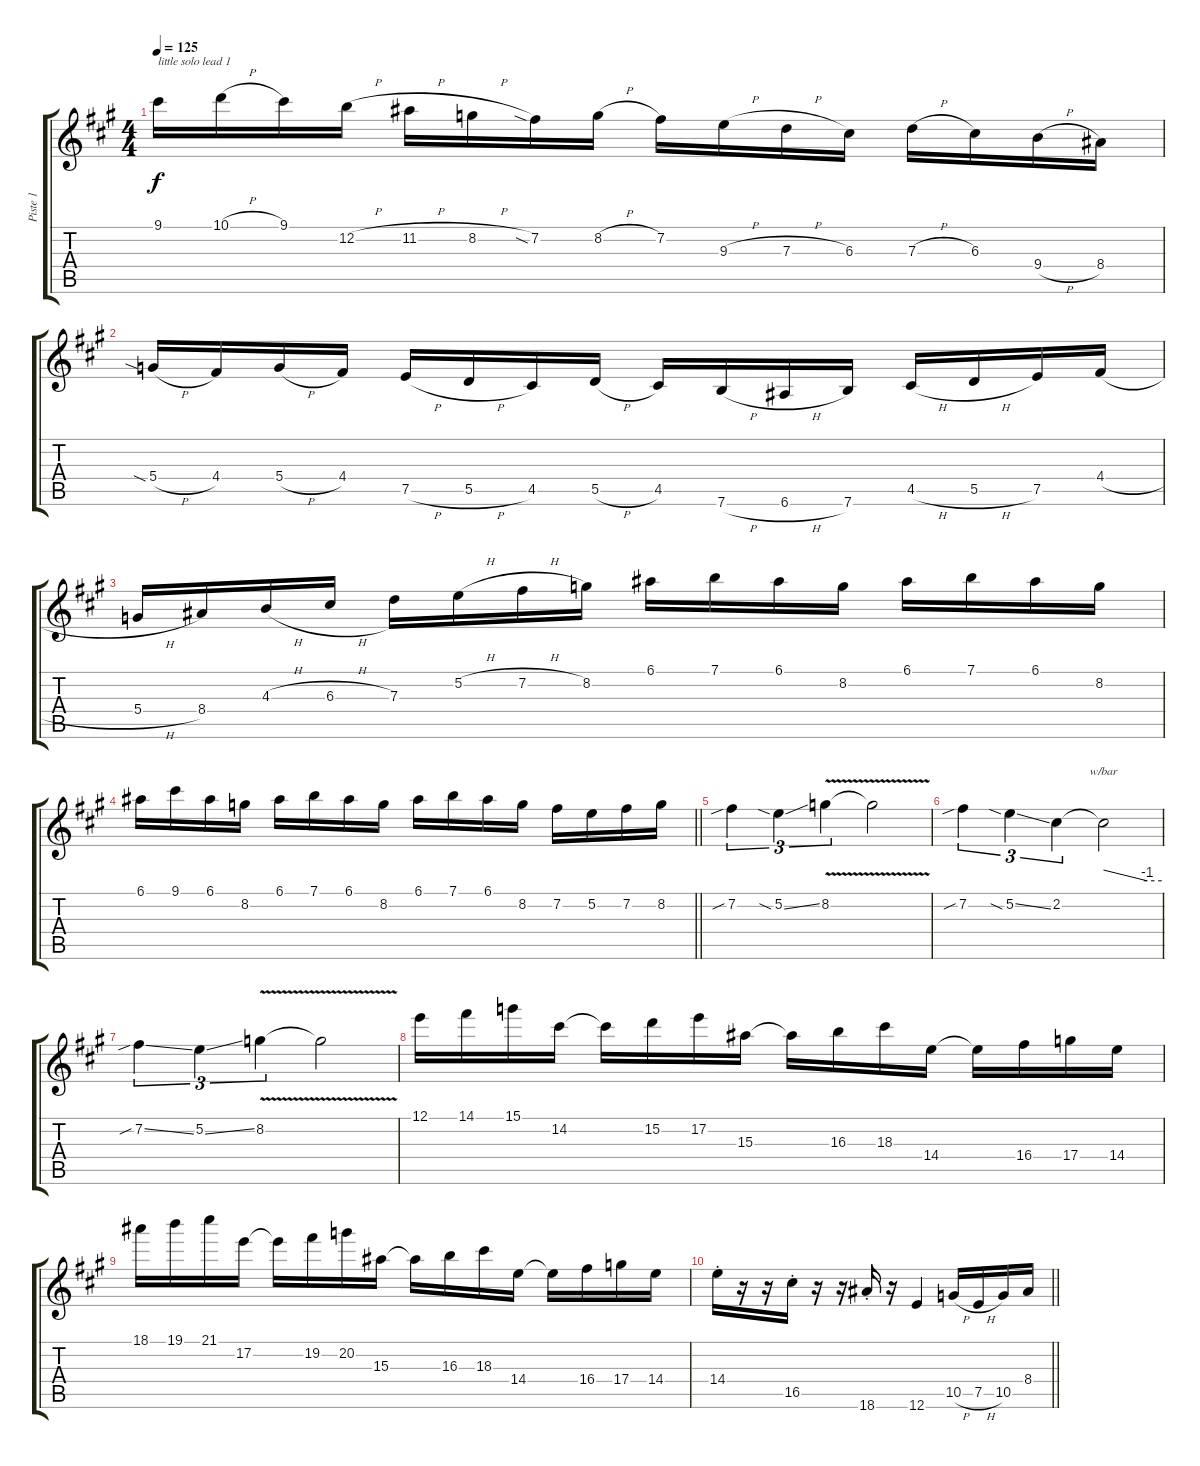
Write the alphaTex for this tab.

\track ("Piste 1" "Piste 1") {instrument acousticguitarsteel}
\staff {score tabs}
\tuning (E4 B3 G3 D3 A2 E2) {hide}
\ts (4 4)
\tempo 125
\clef g2
\ks a
9.1.16{txt "little solo lead 1" dy f} 10.1{h}.16 9.1.16 12.2{h}.16 11.2{h}.16 8.2{h}.16 7.2{sia}.16 8.2{h}.16 7.2.16 9.3{h}.16 7.3{h}.16 6.3.16 7.3{h}.16 6.3.16 9.4{h}.16 8.4.16 |
5.4{sia h}.16 4.4.16 5.4{h}.16 4.4.16 7.5{h}.16 5.5{h}.16 4.5.16 5.5{h}.16 4.5.16 7.6{h}.16 6.6{h}.16 7.6.16 4.5{h}.16 5.5{h}.16 7.5.16 4.4{h}.16 |
5.4{h}.16 8.4.16 4.3{h}.16 6.3{h}.16 7.3.16 5.2{h}.16 7.2{h}.16 8.2.16 6.1.16 7.1.16 6.1.16 8.2.16 6.1.16 7.1.16 6.1.16 8.2.16 |
\barLineRight lightlight
6.1.16 9.1.16 6.1.16 8.2.16 6.1.16 7.1.16 6.1.16 8.2.16 6.1.16 7.1.16 6.1.16 8.2.16 7.2.16 5.2.16 7.2.16 8.2.16 |
7.2{sib}.4{tu (3 2)} 5.2{sia ss}.4{tu (3 2)} 8.2{v}.4{tu (3 2)} 8.2{t}.2 |
7.2{sib}.4{tu (3 2)} 5.2{sia ss}.4{tu (3 2)} 2.2.4{tu (3 2)} 2.2{t}.2{tbe (custom default 0 0 45 -4 60 -4)} |
7.2{sib ss}.4{tu (3 2)} 5.2{ss}.4{tu (3 2)} 8.2{v}.4{tu (3 2)} 8.2{t}.2 |
12.1.16 14.1.16 15.1.16 14.2.16 14.2{t}.16 15.2.16 17.2.16 15.3.16 15.3{t}.16 16.3.16 18.3.16 14.4.16 14.4{t}.16 16.4.16 17.4.16 14.4.16 |
18.1.16 19.1.16 21.1.16 17.2.16 17.2{t}.16 19.2.16 20.2.16 15.3.16 15.3{t}.16 16.3.16 18.3.16 14.4.16 14.4{t}.16 16.4.16 17.4.16 14.4.16 |
\barLineRight lightlight
14.4{st}.16 r.16 r.16 16.5{st}.16 r.16 r.16 18.6{st}.16 r.16 12.6.4 10.5{h}.16 7.5{h}.16 10.5.16 8.4.16
